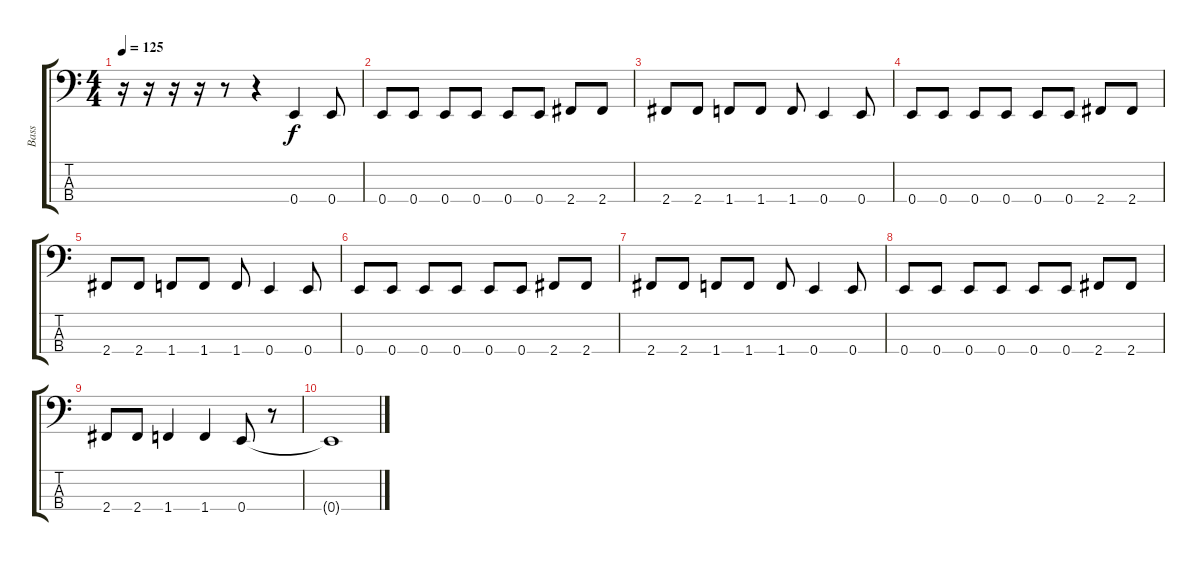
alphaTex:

\track ("Bass" "Bass") {instrument electricbasspick}
\staff {score tabs}
\tuning (G2 D2 A1 E1) {hide}
\ts (4 4)
\tempo 125
\clef f4
\ks c
r.16{dy f instrument electricbasspick} r.16 r.16 r.16 r.8 r.4 0.4.4 0.4.8 |
0.4.8 0.4.8 0.4.8 0.4.8 0.4.8 0.4.8 2.4.8 2.4.8 |
2.4.8 2.4.8 1.4.8 1.4.8 1.4.8 0.4.4 0.4.8 |
0.4.8 0.4.8 0.4.8 0.4.8 0.4.8 0.4.8 2.4.8 2.4.8 |
2.4.8 2.4.8 1.4.8 1.4.8 1.4.8 0.4.4 0.4.8 |
0.4.8 0.4.8 0.4.8 0.4.8 0.4.8 0.4.8 2.4.8 2.4.8 |
2.4.8 2.4.8 1.4.8 1.4.8 1.4.8 0.4.4 0.4.8 |
0.4.8 0.4.8 0.4.8 0.4.8 0.4.8 0.4.8 2.4.8 2.4.8 |
2.4.8 2.4.8 1.4.4 1.4.4 0.4.8 r.8 |
0.4{t}.1
